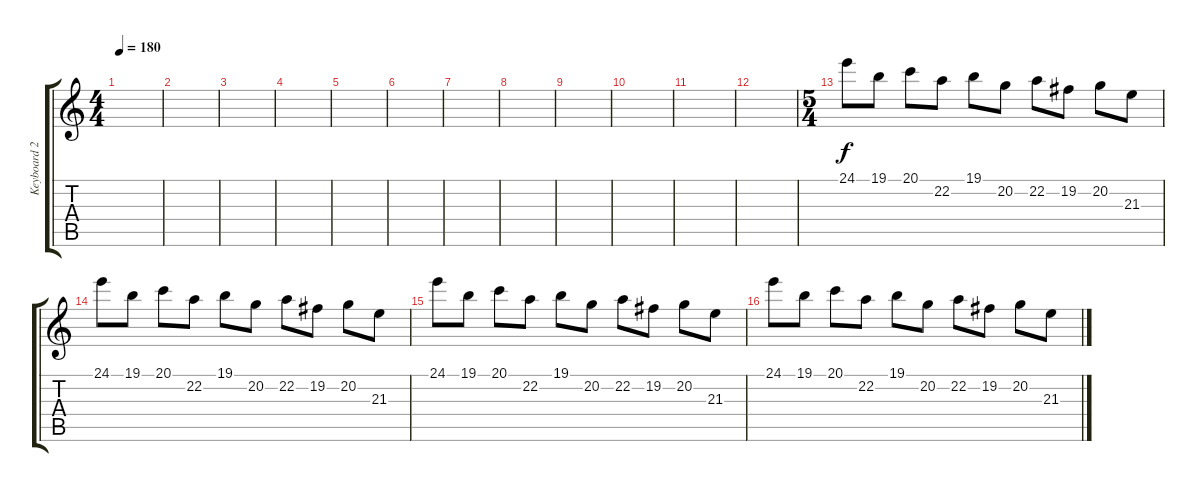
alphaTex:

\track ("Keyboard 2" "Keyboard 2") {instrument stringensemble1}
\staff {score tabs}
\tuning (E4 B3 G3 D3 A2 E2) {hide}
\ts (4 4)
\tempo 180
\clef g2
\ks c
|
|
|
|
|
|
|
|
|
|
|
|
\ts (5 4)
24.1.8 19.1.8 20.1.8 22.2.8 19.1.8 20.2.8 22.2.8 19.2.8 20.2.8 21.3.8 |
24.1.8 19.1.8 20.1.8 22.2.8 19.1.8 20.2.8 22.2.8 19.2.8 20.2.8 21.3.8 |
24.1.8 19.1.8 20.1.8 22.2.8 19.1.8 20.2.8 22.2.8 19.2.8 20.2.8 21.3.8 |
24.1.8 19.1.8 20.1.8 22.2.8 19.1.8 20.2.8 22.2.8 19.2.8 20.2.8 21.3.8
